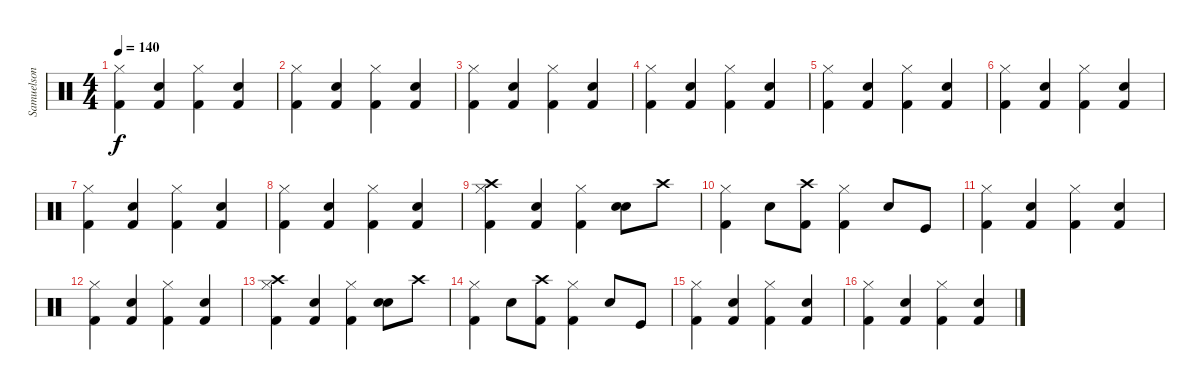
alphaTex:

\track ("Samuelson" "Samuelson") {instrument percussion}
\staff {score}
\articulation defaults
\ts (4 4)
\tempo 140
\clef neutral
\ks c
("Hi-Hat (closed)" "Kick (hit) 2").4{dy f} ("Snare (hit) 2" "Kick (hit) 2").4 ("Hi-Hat (closed)" "Kick (hit) 2").4 ("Snare (hit) 2" "Kick (hit) 2").4 |
("Hi-Hat (closed)" "Kick (hit) 2").4 ("Snare (hit) 2" "Kick (hit) 2").4 ("Hi-Hat (closed)" "Kick (hit) 2").4 ("Snare (hit) 2" "Kick (hit) 2").4 |
("Hi-Hat (closed)" "Kick (hit) 2").4 ("Snare (hit) 2" "Kick (hit) 2").4 ("Hi-Hat (closed)" "Kick (hit) 2").4 ("Snare (hit) 2" "Kick (hit) 2").4 |
("Hi-Hat (closed)" "Kick (hit) 2").4 ("Snare (hit) 2" "Kick (hit) 2").4 ("Hi-Hat (closed)" "Kick (hit) 2").4 ("Snare (hit) 2" "Kick (hit) 2").4 |
("Hi-Hat (closed)" "Kick (hit) 2").4 ("Snare (hit) 2" "Kick (hit) 2").4 ("Hi-Hat (closed)" "Kick (hit) 2").4 ("Snare (hit) 2" "Kick (hit) 2").4 |
("Hi-Hat (closed)" "Kick (hit) 2").4 ("Snare (hit) 2" "Kick (hit) 2").4 ("Hi-Hat (closed)" "Kick (hit) 2").4 ("Snare (hit) 2" "Kick (hit) 2").4 |
("Hi-Hat (closed)" "Kick (hit) 2").4 ("Snare (hit) 2" "Kick (hit) 2").4 ("Hi-Hat (closed)" "Kick (hit) 2").4 ("Snare (hit) 2" "Kick (hit) 2").4 |
("Hi-Hat (closed)" "Kick (hit) 2").4 ("Snare (hit) 2" "Kick (hit) 2").4 ("Hi-Hat (closed)" "Kick (hit) 2").4 ("Snare (hit) 2" "Kick (hit) 2").4 |
("Crash high (hit)" "Hi-Hat (closed)" "Kick (hit) 2").4{volume 16} ("Snare (hit) 2" "Kick (hit) 2").4 ("Hi-Hat (closed)" "Kick (hit) 2").4 ("Snare (hit) 2" "Snare (hit) 2").8 "Crash high (hit)".8 |
("Hi-Hat (closed)" "Kick (hit) 2").4 "Snare (hit) 2".8 ("Crash high (hit)" "Kick (hit) 2").8 ("Hi-Hat (closed)" "Kick (hit) 2").4 "Snare (hit) 2".8 "Kick (hit)".8 |
("Hi-Hat (closed)" "Kick (hit) 2").4 ("Snare (hit) 2" "Kick (hit) 2").4 ("Hi-Hat (closed)" "Kick (hit) 2").4 ("Snare (hit) 2" "Kick (hit) 2").4 |
("Hi-Hat (closed)" "Kick (hit) 2").4 ("Snare (hit) 2" "Kick (hit) 2").4 ("Hi-Hat (closed)" "Kick (hit) 2").4 ("Snare (hit) 2" "Kick (hit) 2").4 |
("Crash high (hit)" "Hi-Hat (closed)" "Kick (hit) 2").4{volume 16} ("Snare (hit) 2" "Kick (hit) 2").4 ("Hi-Hat (closed)" "Kick (hit) 2").4 ("Snare (hit) 2" "Snare (hit) 2").8 "Crash high (hit)".8 |
("Hi-Hat (closed)" "Kick (hit) 2").4 "Snare (hit) 2".8 ("Crash high (hit)" "Kick (hit) 2").8 ("Hi-Hat (closed)" "Kick (hit) 2").4 "Snare (hit) 2".8 "Kick (hit)".8 |
("Hi-Hat (closed)" "Kick (hit) 2").4 ("Snare (hit) 2" "Kick (hit) 2").4 ("Hi-Hat (closed)" "Kick (hit) 2").4 ("Snare (hit) 2" "Kick (hit) 2").4 |
("Hi-Hat (closed)" "Kick (hit) 2").4 ("Snare (hit) 2" "Kick (hit) 2").4 ("Hi-Hat (closed)" "Kick (hit) 2").4 ("Snare (hit) 2" "Kick (hit) 2").4
